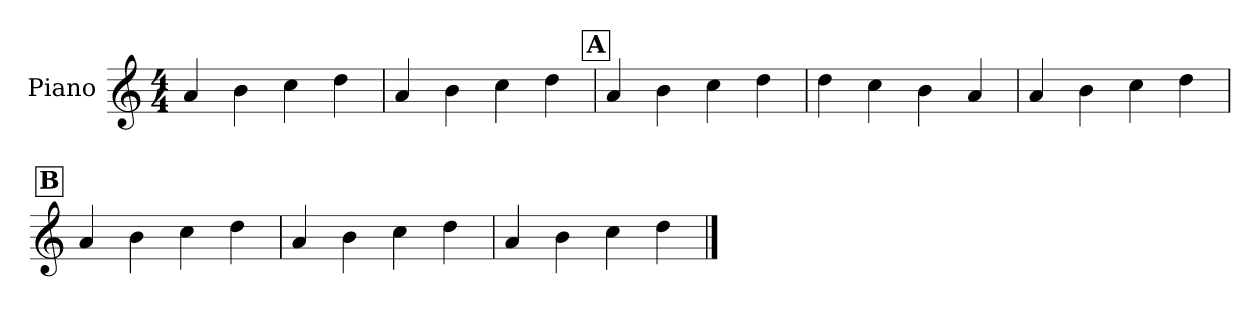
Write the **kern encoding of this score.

**kern
*part1
*staff1
*I"Piano
*I'Pno.
*clefG2
*k[]
*M4/4
=1
4a/
4b\
4cc\
4dd\
=2
4a/
4b\
4cc\
4dd\
!!LO:REH:place=s1:a:B:fs=14:t=A
=3
4a/
4b\
4cc\
4dd\
=4
4dd\
4cc\
4b\
4a/
=5
4a/
4b\
4cc\
4dd\
!!LO:REH:place=s1:a:B:fs=14:t=B
=6
4a/
4b\
4cc\
4dd\
=7
4a/
4b\
4cc\
4dd\
=8
4a/
4b\
4cc\
4dd\
==
*-
